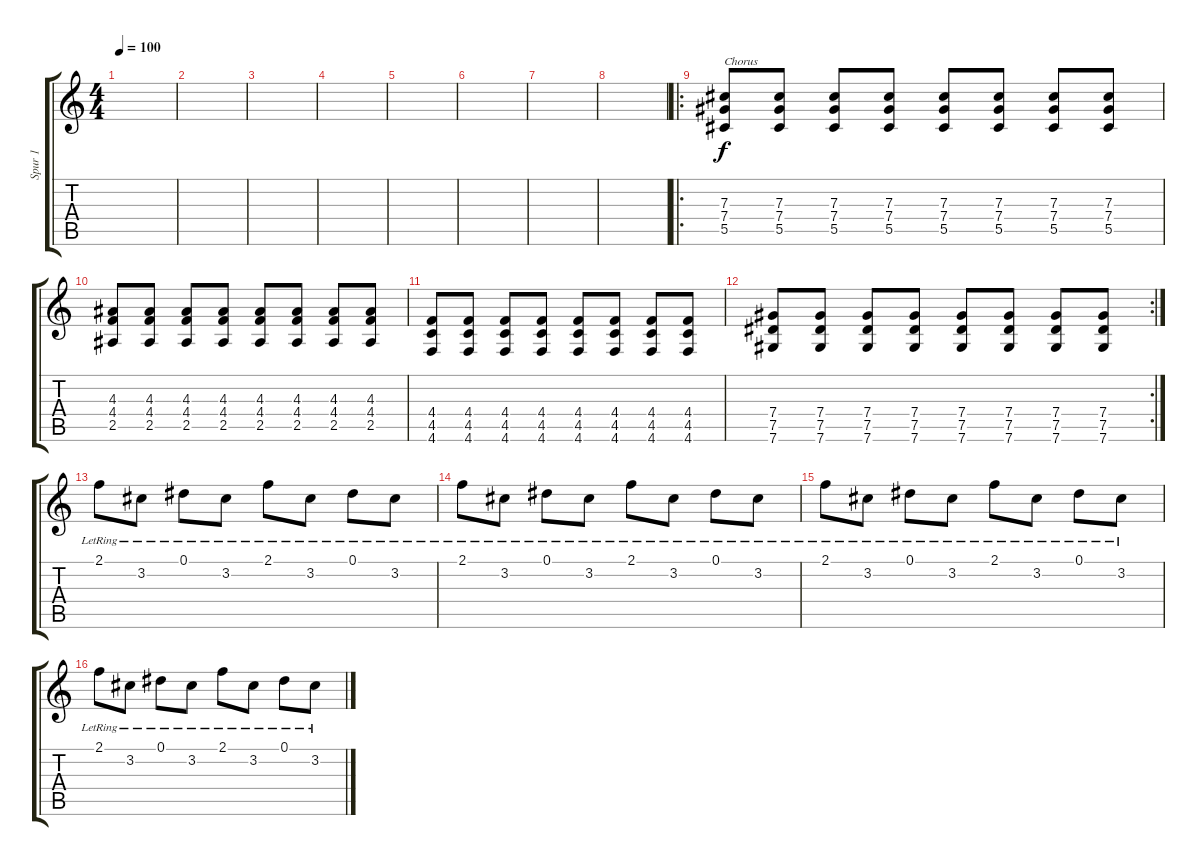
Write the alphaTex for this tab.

\track ("Spur 1" "Spur 1") {instrument electricguitarclean}
\staff {score tabs}
\tuning (Eb4 Bb3 Gb3 Db3 Ab2 Db2) {hide}
\ts (4 4)
\tempo 100
\clef g2
\ks c
|
|
|
|
|
|
|
|
\ro
(7.3 7.4 5.5).8{txt "Chorus" instrument distortionguitar} (7.3 7.4 5.5).8 (7.3 7.4 5.5).8 (7.3 7.4 5.5).8 (7.3 7.4 5.5).8 (7.3 7.4 5.5).8 (7.3 7.4 5.5).8 (7.3 7.4 5.5).8 |
(4.3 4.4 2.5).8 (4.3 4.4 2.5).8 (4.3 4.4 2.5).8 (4.3 4.4 2.5).8 (4.3 4.4 2.5).8 (4.3 4.4 2.5).8 (4.3 4.4 2.5).8 (4.3 4.4 2.5).8 |
(4.4 4.5 4.6).8 (4.4 4.5 4.6).8 (4.4 4.5 4.6).8 (4.4 4.5 4.6).8 (4.4 4.5 4.6).8 (4.4 4.5 4.6).8 (4.4 4.5 4.6).8 (4.4 4.5 4.6).8 |
\rc 2
(7.4 7.5 7.6).8 (7.4 7.5 7.6).8 (7.4 7.5 7.6).8 (7.4 7.5 7.6).8 (7.4 7.5 7.6).8 (7.4 7.5 7.6).8 (7.4 7.5 7.6).8 (7.4 7.5 7.6).8 |
2.1{lr}.8{instrument electricguitarclean} 3.2{lr}.8 0.1{lr}.8 3.2{lr}.8 2.1{lr}.8 3.2{lr}.8 0.1{lr}.8 3.2{lr}.8 |
2.1{lr}.8 3.2{lr}.8 0.1{lr}.8 3.2{lr}.8 2.1{lr}.8 3.2{lr}.8 0.1{lr}.8 3.2{lr}.8 |
2.1{lr}.8 3.2{lr}.8 0.1{lr}.8 3.2{lr}.8 2.1{lr}.8 3.2{lr}.8 0.1{lr}.8 3.2{lr}.8 |
2.1{lr}.8 3.2{lr}.8 0.1{lr}.8 3.2{lr}.8 2.1{lr}.8 3.2{lr}.8 0.1{lr}.8 3.2{lr}.8
